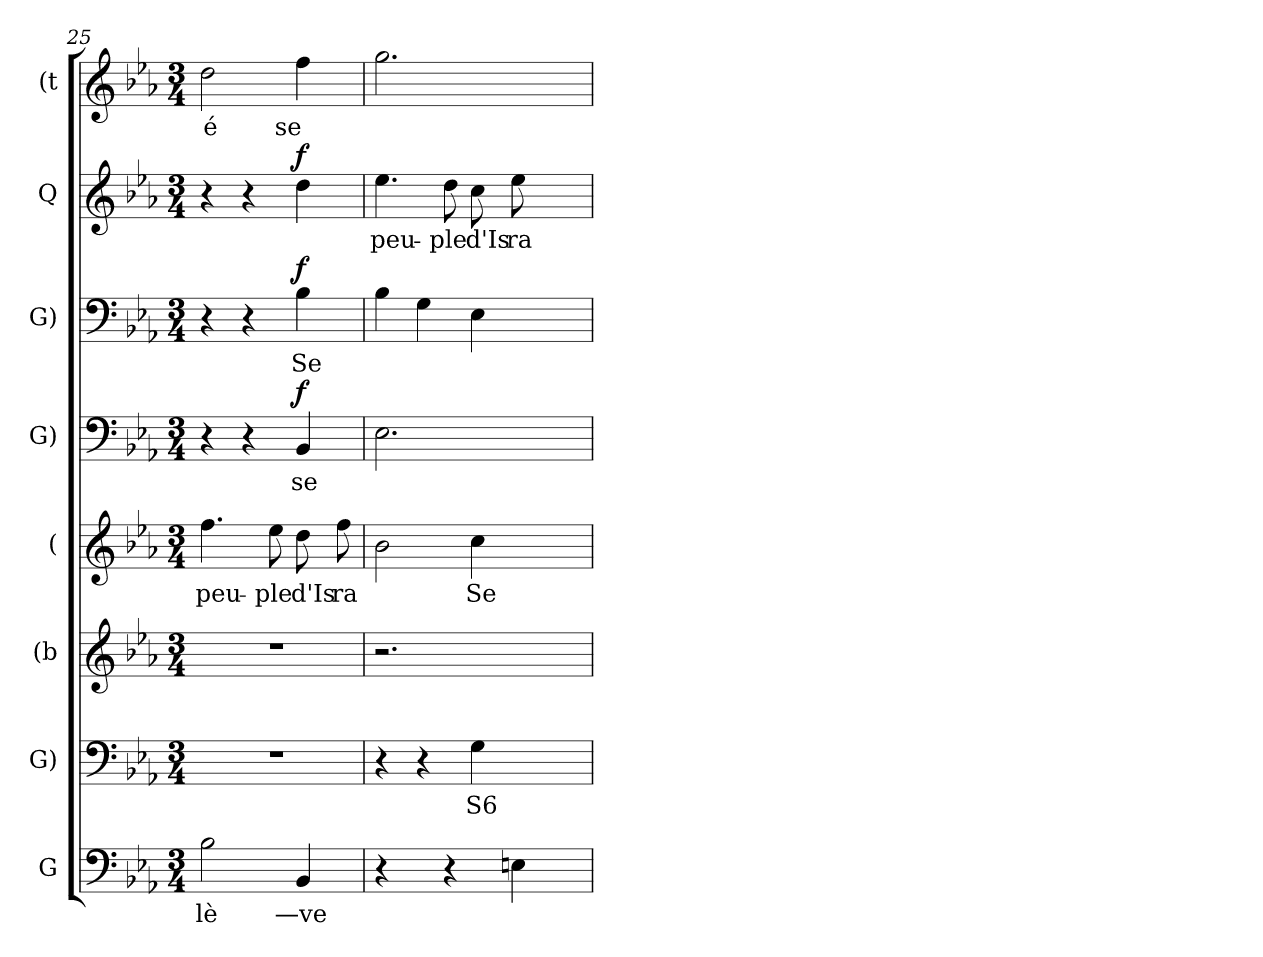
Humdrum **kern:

**kern	**text	**kern	**text	**kern	**kern	**text	**kern	**text	**dynam	**kern	**text	**dynam	**kern	**text	**dynam	**kern	**text
*part8	*part8	*part7	*part7	*part6	*part5	*part5	*part4	*part4	*part4	*part3	*part3	*part3	*part2	*part2	*part2	*part1	*part1
*staff8	*staff8	*staff7	*staff7	*staff6	*staff5	*staff5	*staff4	*staff4	*staff4	*staff3	*staff3	*staff3	*staff2	*staff2	*staff2	*staff1	*staff1
*I"G	*	*I"G)	*	*I"(b	*I"(	*	*I"G)	*	*	*I"G)	*	*	*I"Q	*	*	*I"(t	*
*clefF4	*	*clefF4	*	*clefG2	*clefG2	*	*clefF4	*	*	*clefF4	*	*	*clefG2	*	*	*clefG2	*
*k[b-e-a-]	*	*k[b-e-a-]	*	*k[b-e-a-]	*k[b-e-a-]	*	*k[b-e-a-]	*	*	*k[b-e-a-]	*	*	*k[b-e-a-]	*	*	*k[b-e-a-]	*
*M3/4	*	*M3/4	*	*M3/4	*M3/4	*	*M3/4	*	*	*M3/4	*	*	*M3/4	*	*	*M3/4	*
=25	=25	=25	=25	=25	=25	=25	=25	=25	=25	=25	=25	=25	=25	=25	=25	=25	=25
2B-i\	lè	2.r	.	2.r	4.ffi\	peu-	4r	.	.	4r	.	.	4r	.	.	2ddi\	é
.	.	.	.	.	.	.	4r	.	.	4r	.	.	4r	.	.	.	.
.	.	.	.	.	8ee-i\	ple	.	.	.	.	.	.	.	.	.	.	.
!	!	!	!	!	!	!	!	!	!LO:DY:a	!	!	!LO:DY:a	!	!	!LO:DY:a	!	!
4BB-i/	—ve	.	.	.	8ddi\	d'Is	4BB-i/	se	f	4B-i\	Se	f	4ddi\	.	f	4ffi\	se
.	.	.	.	.	8ffi\	ra	.	.	.	.	.	.	.	.	.	.	.
!!LO:LB:g=z
=26	=26	=26	=26	=26	=26	=26	=26	=26	=26	=26	=26	=26	=26	=26	=26	=26	=26
4r	.	4r	.	2.r	2b-i\	.	2.E-i\	.	.	4B-i\	.	.	4.ee-i\	peu-	.	2.ggi\	.
8ryy	.	4r	.	.	.	.	.	.	.	4Gi\	.	.	.	.	.	.	.
4r	.	.	.	.	.	.	.	.	.	.	.	.	8ddi\	ple	.	.	.
.	.	4Gi\	S6	.	4cci\	Se	.	.	.	4E-i\	.	.	8cci\	d'Is	.	.	.
4Ej\	.	.	.	.	.	.	.	.	.	.	.	.	8ee-i\	ra	.	.	.
.	.	4ryy	.	4ryy	4ryy	.	4ryy	.	.	4ryy	.	.	4ryy	.	.	4ryy	.
8ryy	.	.	.	.	.	.	.	.	.	.	.	.	.	.	.	.	.
=	=	=	=	=	=	=	=	=	=	=	=	=	=	=	=	=	=
*-	*-	*-	*-	*-	*-	*-	*-	*-	*-	*-	*-	*-	*-	*-	*-	*-	*-
